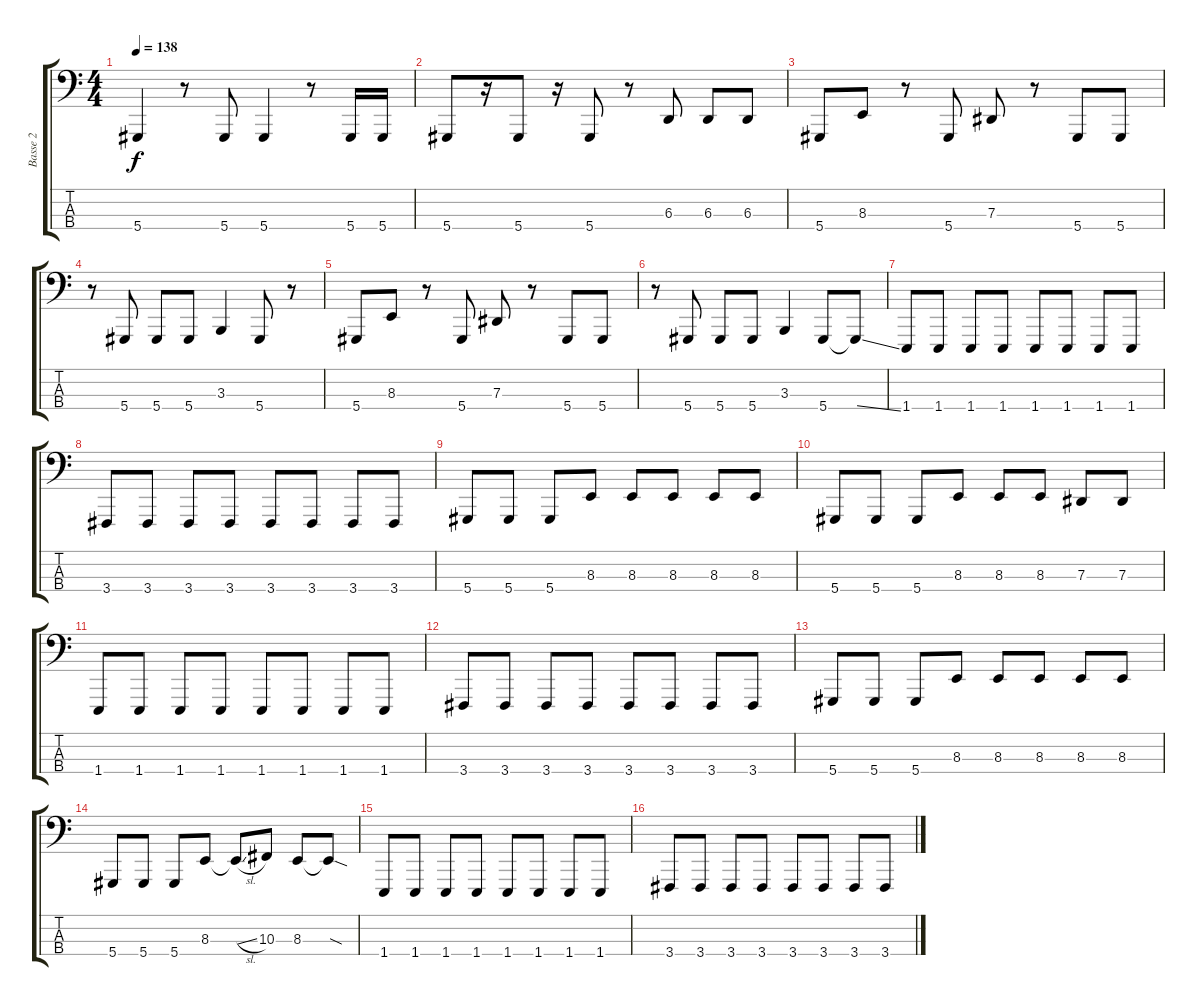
\track ("Basse 2" "Basse 2") {instrument lead2sawtooth}
\staff {score tabs}
\tuning (Gb2 Db2 Ab1 Eb1) {hide}
\ts (4 4)
\tempo 138
\clef f4
\ks c
5.4.4{dy f} r.8 5.4.8 5.4.4 r.8 5.4.16 5.4.16 |
5.4.8 r.16 5.4.8 r.16 5.4.8 r.8 6.3.8 6.3.8 6.3.8 |
5.4.8 8.3.8 r.8 5.4.8 7.3.8 r.8 5.4.8 5.4.8 |
r.8 5.4.8 5.4.8 5.4.8 3.3.4 5.4.8 r.8 |
5.4.8 8.3.8 r.8 5.4.8 7.3.8 r.8 5.4.8 5.4.8 |
r.8 5.4.8 5.4.8 5.4.8 3.3.4 5.4.8 5.4{ss t}.8 |
1.4.8 1.4.8 1.4.8 1.4.8 1.4.8 1.4.8 1.4.8 1.4.8 |
3.4.8 3.4.8 3.4.8 3.4.8 3.4.8 3.4.8 3.4.8 3.4.8 |
5.4.8 5.4.8 5.4.8 8.3.8 8.3.8 8.3.8 8.3.8 8.3.8 |
5.4.8 5.4.8 5.4.8 8.3.8 8.3.8 8.3.8 7.3.8 7.3.8 |
1.4.8 1.4.8 1.4.8 1.4.8 1.4.8 1.4.8 1.4.8 1.4.8 |
3.4.8 3.4.8 3.4.8 3.4.8 3.4.8 3.4.8 3.4.8 3.4.8 |
5.4.8 5.4.8 5.4.8 8.3.8 8.3.8 8.3.8 8.3.8 8.3.8 |
5.4.8 5.4.8 5.4.8 8.3.8 8.3{sl t}.8 10.3.8 8.3.8 8.3{sod t}.8 |
1.4.8 1.4.8 1.4.8 1.4.8 1.4.8 1.4.8 1.4.8 1.4.8 |
3.4.8 3.4.8 3.4.8 3.4.8 3.4.8 3.4.8 3.4.8 3.4.8
